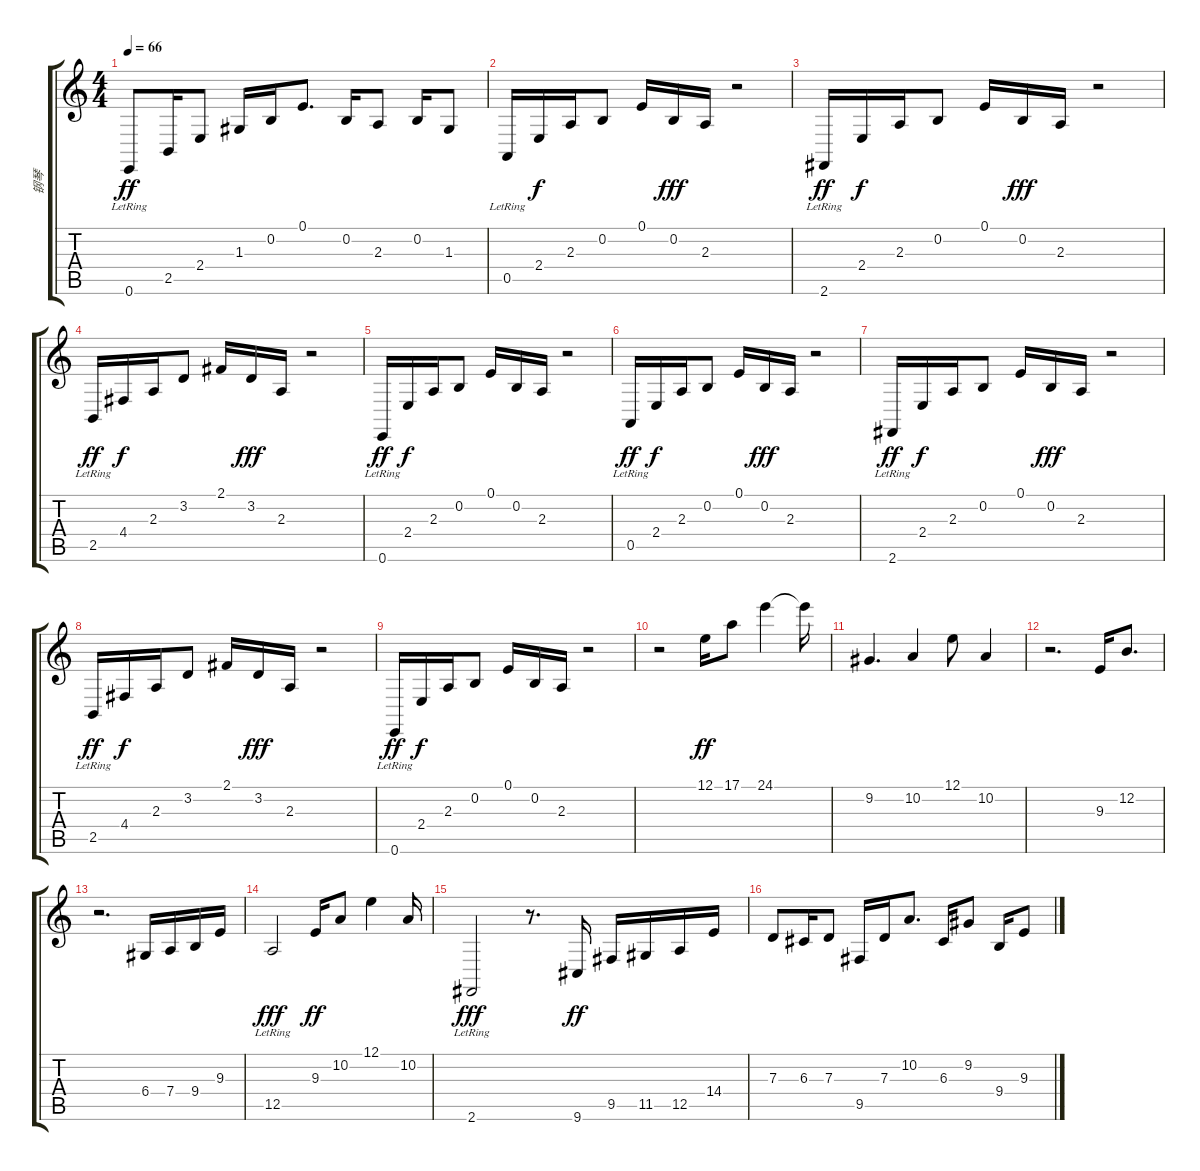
\track ("钢琴" "钢琴") {instrument acousticgrandpiano}
\staff {score tabs}
\tuning (E4 B3 G3 D3 A2 E2) {hide}
\ts (4 4)
\tempo 66
\clef g2
\ks c
0.6{lr}.8{dy ff} 2.5.16 2.4.8 1.3.16 0.2.16 0.1.8{d} 0.2.16 2.3.8 0.2.16 1.3.8 |
0.5{lr}.16 2.4.16{dy f} 2.3.16 0.2.8 0.1.16 0.2.16{dy fff} 2.3.16 r.2 |
2.6{lr}.16{dy ff} 2.4.16{dy f} 2.3.16 0.2.8 0.1.16 0.2.16{dy fff} 2.3.16 r.2 |
2.5{lr}.16{dy ff} 4.4.16{dy f} 2.3.16 3.2.8 2.1.16 3.2.16{dy fff} 2.3.16 r.2 |
0.6{lr}.16{dy ff} 2.4.16{dy f} 2.3.16 0.2.8 0.1.16 0.2.16 2.3.16 r.2 |
0.5{lr}.16{dy ff} 2.4.16{dy f} 2.3.16 0.2.8 0.1.16 0.2.16{dy fff} 2.3.16 r.2 |
2.6{lr}.16{dy ff} 2.4.16{dy f} 2.3.16 0.2.8 0.1.16 0.2.16{dy fff} 2.3.16 r.2 |
2.5{lr}.16{dy ff} 4.4.16{dy f} 2.3.16 3.2.8 2.1.16 3.2.16{dy fff} 2.3.16 r.2 |
0.6{lr}.16{dy ff} 2.4.16{dy f} 2.3.16 0.2.8 0.1.16 0.2.16 2.3.16 r.2 |
r.2 12.1.16{dy ff} 17.1.8 24.1.4 24.1{t}.16 |
9.2.4{d} 10.2.4 12.1.8 10.2.4 |
r.2{d} 9.3.16 12.2.8{d} |
r.2{d} 6.4.16 7.4.16 9.4.16 9.3.16 |
12.5{lr}.2{dy fff} 9.3.16{dy ff} 10.2.8 12.1.4 10.2.16 |
2.6{lr}.2{dy fff} r.8{d} 9.6.16{dy ff} 9.5.16 11.5.16 12.5.16 14.4.16 |
7.3.8 6.3.16 7.3.8 9.5.16 7.3.16 10.2.8{d} 6.3.16 9.2.8 9.4.16 9.3.8
